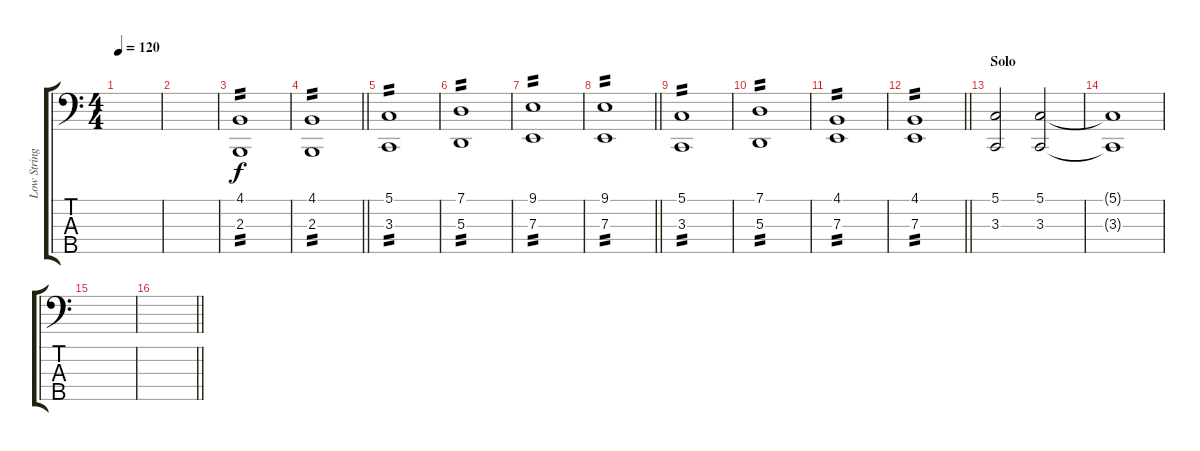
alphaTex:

\track ("Low Strings Standard" "Low String") {instrument stringensemble1}
\staff {score tabs}
\tuning (G2 D2 A1 E1 B0) {hide}
\ts (4 4)
\tempo 120
\clef f4
\ks c
|
|
(4.1 2.3).1{tp 2 volume 16} |
\barLineRight lightlight
(4.1 2.3).1{tp 2} |
\section ("" "")
(5.1 3.3).1{tp 2} |
(7.1 5.3).1{tp 2} |
(9.1 7.3).1{tp 2} |
\barLineRight lightlight
(9.1 7.3).1{tp 2} |
(5.1 3.3).1{tp 2} |
(7.1 5.3).1{tp 2} |
(4.1 7.3).1{tp 2} |
\barLineRight lightlight
(4.1 7.3).1{tp 2} |
\section ("" "Solo")
(5.1 3.3).2 (5.1 3.3).2{volume 0} |
(5.1{t} 3.3{t}).1 |
|
\barLineRight lightlight
